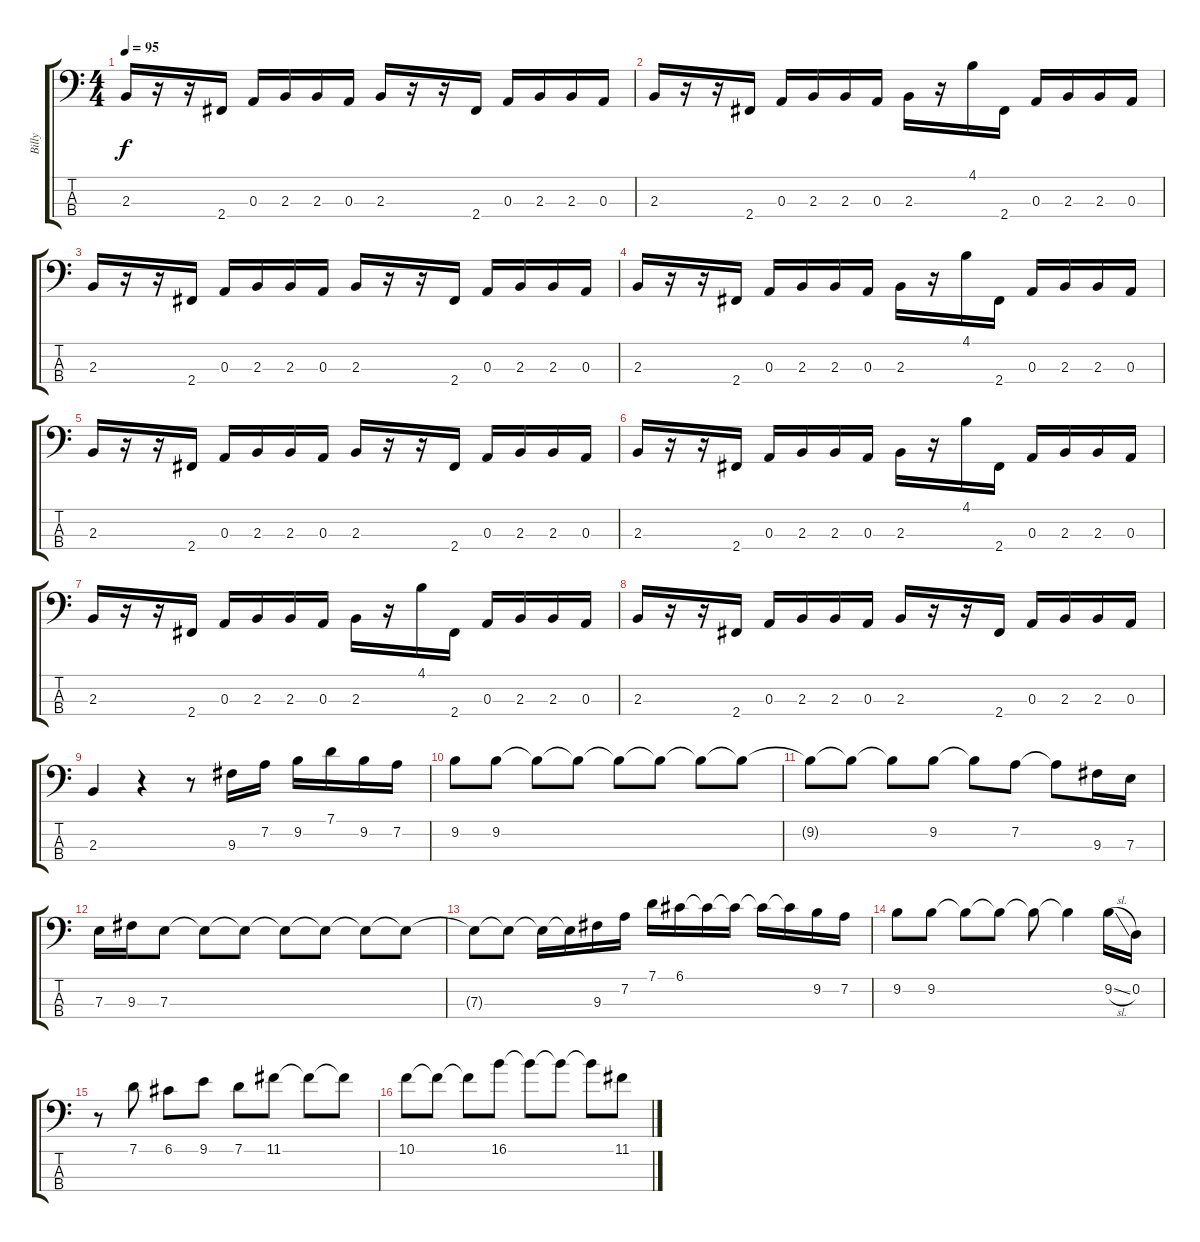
\track ("Billy" "Billy") {instrument fretlessbass}
\staff {score tabs}
\tuning (G2 D2 A1 E1) {hide}
\ts (4 4)
\tempo 95
\clef f4
\ks c
2.3.16{dy f} r.16 r.16 2.4.16 0.3.16 2.3.16 2.3.16 0.3.16 2.3.16 r.16 r.16 2.4.16 0.3.16 2.3.16 2.3.16 0.3.16 |
2.3.16 r.16 r.16 2.4.16 0.3.16 2.3.16 2.3.16 0.3.16 2.3.16 r.16 4.1.16 2.4.16 0.3.16 2.3.16 2.3.16 0.3.16 |
2.3.16 r.16 r.16 2.4.16 0.3.16 2.3.16 2.3.16 0.3.16 2.3.16 r.16 r.16 2.4.16 0.3.16 2.3.16 2.3.16 0.3.16 |
2.3.16 r.16 r.16 2.4.16 0.3.16 2.3.16 2.3.16 0.3.16 2.3.16 r.16 4.1.16 2.4.16 0.3.16 2.3.16 2.3.16 0.3.16 |
2.3.16 r.16 r.16 2.4.16 0.3.16 2.3.16 2.3.16 0.3.16 2.3.16 r.16 r.16 2.4.16 0.3.16 2.3.16 2.3.16 0.3.16 |
2.3.16 r.16 r.16 2.4.16 0.3.16 2.3.16 2.3.16 0.3.16 2.3.16 r.16 4.1.16 2.4.16 0.3.16 2.3.16 2.3.16 0.3.16 |
2.3.16 r.16 r.16 2.4.16 0.3.16 2.3.16 2.3.16 0.3.16 2.3.16 r.16 4.1.16 2.4.16 0.3.16 2.3.16 2.3.16 0.3.16 |
2.3.16 r.16 r.16 2.4.16 0.3.16 2.3.16 2.3.16 0.3.16 2.3.16 r.16 r.16 2.4.16 0.3.16 2.3.16 2.3.16 0.3.16 |
2.3.4 r.4 r.8 9.3.16 7.2.16 9.2.16 7.1.16 9.2.16 7.2.16 |
9.2.8 9.2.8 9.2{t}.8 9.2{t}.8 9.2{t}.8 9.2{t}.8 9.2{t}.8 9.2{t}.8 |
9.2{t}.8 9.2{t}.8 9.2{t}.8 9.2.8 9.2{t}.8 7.2.8 7.2{t}.8 9.3.16 7.3.16 |
7.3.16 9.3.16 7.3.8 7.3{t}.8 7.3{t}.8 7.3{t}.8 7.3{t}.8 7.3{t}.8 7.3{t}.8 |
7.3{t}.8 7.3{t}.8 7.3{t}.16 7.3{t}.16 9.3.16 7.2.16 7.1.16 6.1.16 6.1{t}.16 6.1{t}.16 6.1{t}.16 6.1{t}.16 9.2.16 7.2.16 |
9.2.8 9.2.8 9.2{t}.8 9.2{t}.8 9.2{t}.8 9.2{t}.4 9.2{sl}.16 0.2.16 |
r.8 7.1.8 6.1.8 9.1.8 7.1.8 11.1.8 11.1{t}.8 11.1{t}.8 |
10.1.8 10.1{t}.8 10.1{t}.8 16.1.8 16.1{t}.8 16.1{t}.8 16.1{t}.8 11.1.8
